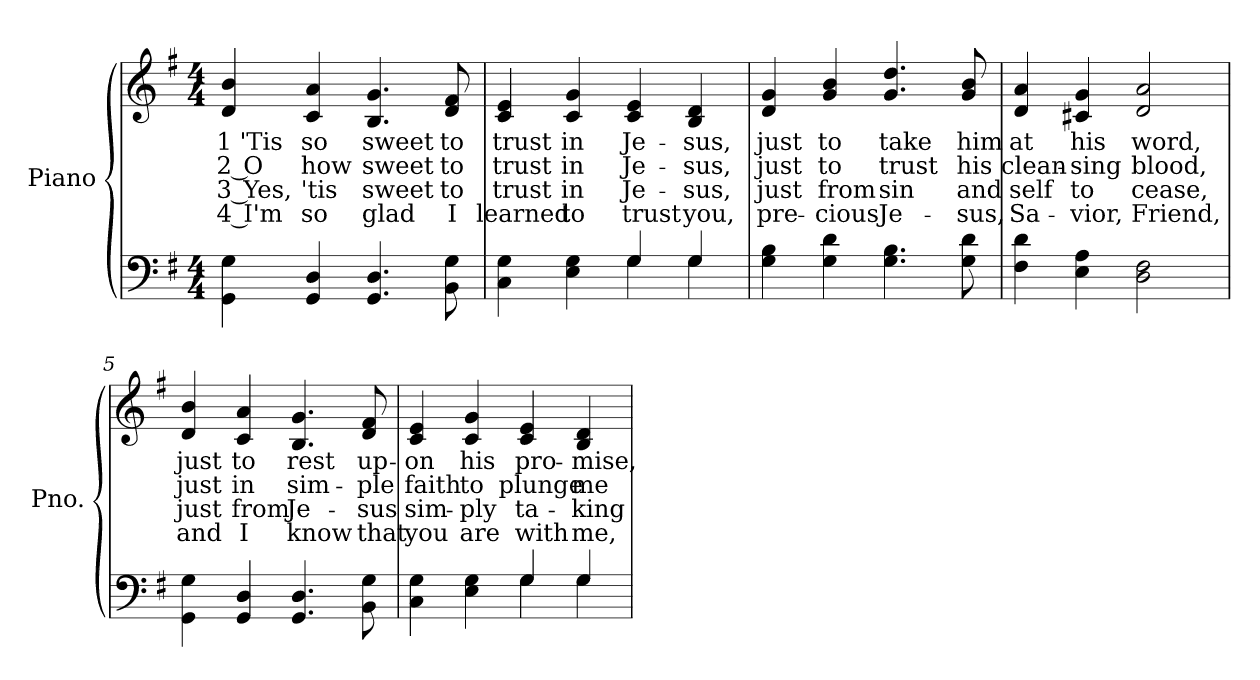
**kern	**kern	**text	**text	**text	**text
*part2	*part1	*part1	*part1	*part1	*part1
*staff2	*staff1	*staff1	*staff1	*staff1	*staff1
*I"Piano	*I"Piano	*	*	*	*
*I'Pno.	*I'Pno.	*	*	*	*
!!LO:PB:g=z
*clefF4	*clefG2	*	*	*	*
*k[f#]	*k[f#]	*	*	*	*
*G:	*G:	*	*	*	*
*M4/4	*M4/4	*	*	*	*
=1	=1	=1	=1	=1	=1
!	!	!LO:LY:b:color=#000000	!LO:LY:b:color=#000000	!LO:LY:b:color=#000000	!LO:LY:b:color=#000000
4GGi\ 4Gi	4di/ 4bi	1 'Tis	2 O	3 Yes,	4 I'm
!	!	!LO:LY:b:color=#000000	!LO:LY:b:color=#000000	!LO:LY:b:color=#000000	!LO:LY:b:color=#000000
4GGi/ 4Di	4ci/ 4ai	so	how	'tis	so
!	!	!LO:LY:b:color=#000000	!LO:LY:b:color=#000000	!LO:LY:b:color=#000000	!LO:LY:b:color=#000000
4.GGi/ 4.Di	4.Bi/ 4.gi	sweet	sweet	sweet	glad
!	!	!LO:LY:b:color=#000000	!LO:LY:b:color=#000000	!LO:LY:b:color=#000000	!LO:LY:b:color=#000000
8BBi\ 8Gi	8di/ 8f#i	to	to	to	I
=2	=2	=2	=2	=2	=2
*^	*	*	*	*	*
!	!	!	!LO:LY:b:color=#000000	!LO:LY:b:color=#000000	!LO:LY:b:color=#000000	!LO:LY:b:color=#000000
4Ci\ 4Gi	2ryy	4ci/ 4ei	trust	trust	trust	learned
!	!	!	!LO:LY:b:color=#000000	!LO:LY:b:color=#000000	!LO:LY:b:color=#000000	!LO:LY:b:color=#000000
4Ei\ 4Gi	.	4ci/ 4gi	in	in	in	to
!	!	!	!LO:LY:b:color=#000000	!LO:LY:b:color=#000000	!LO:LY:b:color=#000000	!LO:LY:b:color=#000000
4Gi/	4Gi\	4ci/ 4ei	Je-	Je-	Je-	-trust
!	!	!	!LO:LY:b:color=#000000	!LO:LY:b:color=#000000	!LO:LY:b:color=#000000	!LO:LY:b:color=#000000
4Gi/	4Gi\	4Bi/ 4di	-sus,	-sus,	sus,	you,
*v	*v	*	*	*	*	*
=3	=3	=3	=3	=3	=3
*^	*	*	*	*	*
!	!	!	!LO:LY:b:color=#000000	!LO:LY:b:color=#000000	!LO:LY:b:color=#000000	!LO:LY:b:color=#000000
*v	*v	*	*	*	*	*
4Gi\ 4Bi	4di/ 4gi	just	just	just	pre-
!	!	!LO:LY:b:color=#000000	!LO:LY:b:color=#000000	!LO:LY:b:color=#000000	!LO:LY:b:color=#000000
4Gi\ 4di	4gi/ 4bi	to	to	-from	cious
!	!	!LO:LY:b:color=#000000	!LO:LY:b:color=#000000	!LO:LY:b:color=#000000	!LO:LY:b:color=#000000
4.Gi\ 4.Bi	4.gi/ 4.ddi	take	trust	sin	Je-
!	!	!LO:LY:b:color=#000000	!LO:LY:b:color=#000000	!LO:LY:b:color=#000000	!LO:LY:b:color=#000000
8Gi\ 8di	8gi/ 8bi	him	his	-and	sus,
!!LO:LB:g=z
=4	=4	=4	=4	=4	=4
!	!	!LO:LY:b:color=#000000	!LO:LY:b:color=#000000	!LO:LY:b:color=#000000	!LO:LY:b:color=#000000
4F#i\ 4di	4di/ 4ai	at	clean-	self	Sa-
!	!	!LO:LY:b:color=#000000	!LO:LY:b:color=#000000	!LO:LY:b:color=#000000	!LO:LY:b:color=#000000
4Ei\ 4Ai	4c#Xi/ 4gi	his	-sing	-to	vior,
!	!	!LO:LY:b:color=#000000	!LO:LY:b:color=#000000	!LO:LY:b:color=#000000	!LO:LY:b:color=#000000
2Di\ 2F#i	2di/ 2ai	word,	blood,	cease,	Friend,
=5	=5	=5	=5	=5	=5
!	!	!LO:LY:b:color=#000000	!LO:LY:b:color=#000000	!LO:LY:b:color=#000000	!LO:LY:b:color=#000000
4GGi\ 4Gi	4di/ 4bi	just	just	just	and
!	!	!LO:LY:b:color=#000000	!LO:LY:b:color=#000000	!LO:LY:b:color=#000000	!LO:LY:b:color=#000000
4GGi/ 4Di	4ci/ 4ai	to	in	from	I
!	!	!LO:LY:b:color=#000000	!LO:LY:b:color=#000000	!LO:LY:b:color=#000000	!LO:LY:b:color=#000000
4.GGi/ 4.Di	4.Bi/ 4.gi	rest	sim-	Je-	-know
!	!	!LO:LY:b:color=#000000	!LO:LY:b:color=#000000	!LO:LY:b:color=#000000	!LO:LY:b:color=#000000
8BBi\ 8Gi	8di/ 8f#i	up-	-ple	sus	that
=6	=6	=6	=6	=6	=6
*^	*	*	*	*	*
!	!	!	!LO:LY:b:color=#000000	!LO:LY:b:color=#000000	!LO:LY:b:color=#000000	!LO:LY:b:color=#000000
4Ci\ 4Gi	2ryy	4ci/ 4ei	-on	faith	sim-	-you
!	!	!	!LO:LY:b:color=#000000	!LO:LY:b:color=#000000	!LO:LY:b:color=#000000	!LO:LY:b:color=#000000
4Ei\ 4Gi	.	4ci/ 4gi	his	to	ply	are
!	!	!	!LO:LY:b:color=#000000	!LO:LY:b:color=#000000	!LO:LY:b:color=#000000	!LO:LY:b:color=#000000
4Gi/	4Gi\	4ci/ 4ei	pro-	plunge	ta-	-with
!	!	!	!LO:LY:b:color=#000000	!LO:LY:b:color=#000000	!LO:LY:b:color=#000000	!LO:LY:b:color=#000000
4Gi/	4Gi\	4Bi/ 4di	-mise,	me	king	me,
*v	*v	*	*	*	*	*
=	=	=	=	=	=
*-	*-	*-	*-	*-	*-
